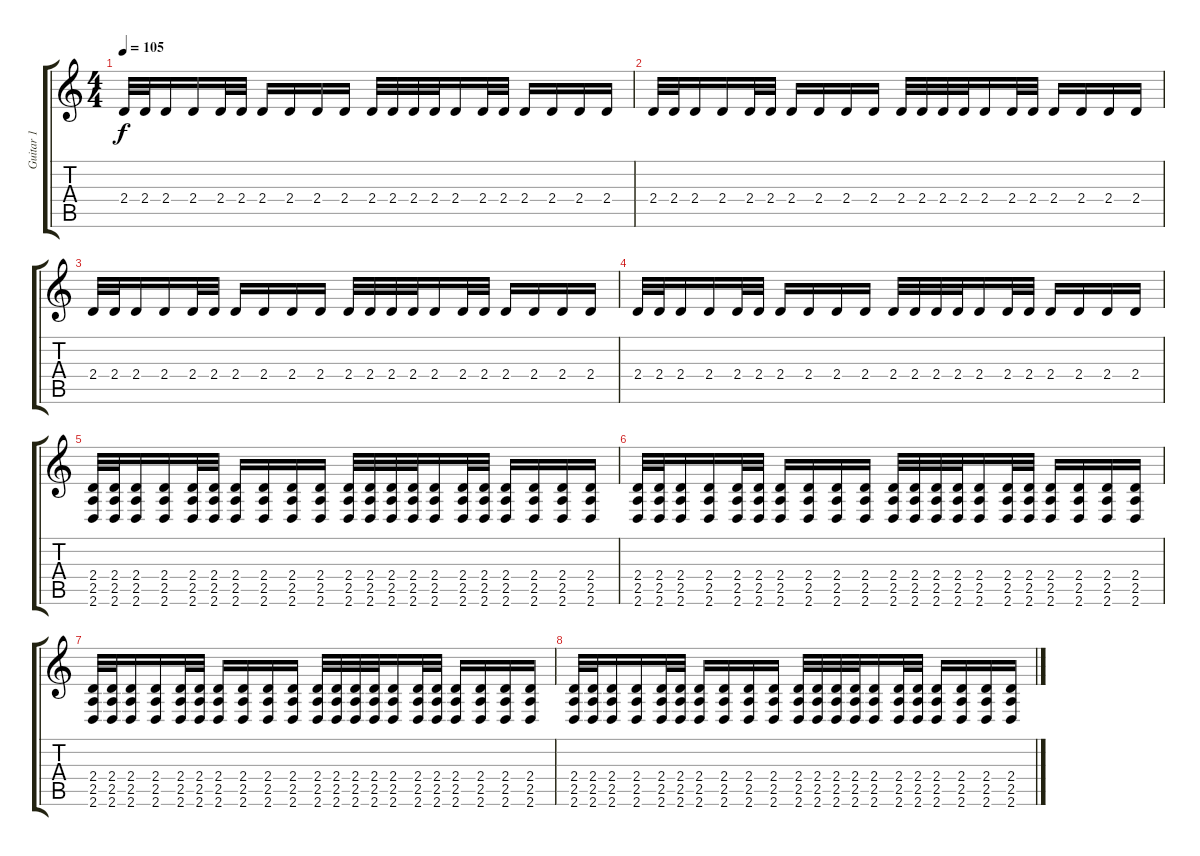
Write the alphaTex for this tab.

\track ("Guitar 1" "Guitar 1") {instrument overdrivenguitar}
\staff {score tabs}
\tuning (D4 A3 F3 C3 G2 C2) {hide}
\ts (4 4)
\tempo 105
\clef g2
\ks c
2.4.32{dy f instrument overdrivenguitar} 2.4.32 2.4.16 2.4.16 2.4.32 2.4.32 2.4.16 2.4.16 2.4.16 2.4.16 2.4.32 2.4.32 2.4.32 2.4.32 2.4.16 2.4.32 2.4.32 2.4.16 2.4.16 2.4.16 2.4.16 |
2.4.32 2.4.32 2.4.16 2.4.16 2.4.32 2.4.32 2.4.16 2.4.16 2.4.16 2.4.16 2.4.32 2.4.32 2.4.32 2.4.32 2.4.16 2.4.32 2.4.32 2.4.16 2.4.16 2.4.16 2.4.16 |
2.4.32 2.4.32 2.4.16 2.4.16 2.4.32 2.4.32 2.4.16 2.4.16 2.4.16 2.4.16 2.4.32 2.4.32 2.4.32 2.4.32 2.4.16 2.4.32 2.4.32 2.4.16 2.4.16 2.4.16 2.4.16 |
2.4.32 2.4.32 2.4.16 2.4.16 2.4.32 2.4.32 2.4.16 2.4.16 2.4.16 2.4.16 2.4.32 2.4.32 2.4.32 2.4.32 2.4.16 2.4.32 2.4.32 2.4.16 2.4.16 2.4.16 2.4.16 |
(2.4 2.5 2.6).32 (2.4 2.5 2.6).32 (2.4 2.5 2.6).16 (2.4 2.5 2.6).16 (2.4 2.5 2.6).32 (2.4 2.5 2.6).32 (2.4 2.5 2.6).16 (2.4 2.5 2.6).16 (2.4 2.5 2.6).16 (2.4 2.5 2.6).16 (2.4 2.5 2.6).32 (2.4 2.5 2.6).32 (2.4 2.5 2.6).32 (2.4 2.5 2.6).32 (2.4 2.5 2.6).16 (2.4 2.5 2.6).32 (2.4 2.5 2.6).32 (2.4 2.5 2.6).16 (2.4 2.5 2.6).16 (2.4 2.5 2.6).16 (2.4 2.5 2.6).16 |
(2.4 2.5 2.6).32 (2.4 2.5 2.6).32 (2.4 2.5 2.6).16 (2.4 2.5 2.6).16 (2.4 2.5 2.6).32 (2.4 2.5 2.6).32 (2.4 2.5 2.6).16 (2.4 2.5 2.6).16 (2.4 2.5 2.6).16 (2.4 2.5 2.6).16 (2.4 2.5 2.6).32 (2.4 2.5 2.6).32 (2.4 2.5 2.6).32 (2.4 2.5 2.6).32 (2.4 2.5 2.6).16 (2.4 2.5 2.6).32 (2.4 2.5 2.6).32 (2.4 2.5 2.6).16 (2.4 2.5 2.6).16 (2.4 2.5 2.6).16 (2.4 2.5 2.6).16 |
(2.4 2.5 2.6).32 (2.4 2.5 2.6).32 (2.4 2.5 2.6).16 (2.4 2.5 2.6).16 (2.4 2.5 2.6).32 (2.4 2.5 2.6).32 (2.4 2.5 2.6).16 (2.4 2.5 2.6).16 (2.4 2.5 2.6).16 (2.4 2.5 2.6).16 (2.4 2.5 2.6).32 (2.4 2.5 2.6).32 (2.4 2.5 2.6).32 (2.4 2.5 2.6).32 (2.4 2.5 2.6).16 (2.4 2.5 2.6).32 (2.4 2.5 2.6).32 (2.4 2.5 2.6).16 (2.4 2.5 2.6).16 (2.4 2.5 2.6).16 (2.4 2.5 2.6).16 |
(2.4 2.5 2.6).32 (2.4 2.5 2.6).32 (2.4 2.5 2.6).16 (2.4 2.5 2.6).16 (2.4 2.5 2.6).32 (2.4 2.5 2.6).32 (2.4 2.5 2.6).16 (2.4 2.5 2.6).16 (2.4 2.5 2.6).16 (2.4 2.5 2.6).16 (2.4 2.5 2.6).32 (2.4 2.5 2.6).32 (2.4 2.5 2.6).32 (2.4 2.5 2.6).32 (2.4 2.5 2.6).16 (2.4 2.5 2.6).32 (2.4 2.5 2.6).32 (2.4 2.5 2.6).16 (2.4 2.5 2.6).16 (2.4 2.5 2.6).16 (2.4 2.5 2.6).16
